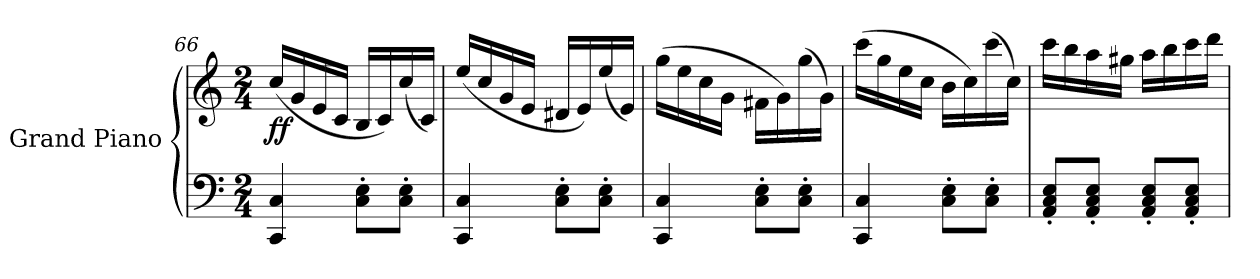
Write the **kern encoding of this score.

**kern	**kern	**dynam
*part1	*part1	*part1
*staff2	*staff1	*staff1/2
*I"Grand Piano	*	*
*I'Pno.	*	*
*clefF4	*clefG2	*
*k[]	*k[]	*
*M2/4	*M2/4	*
=66	=66	=66
!	!	!LO:DY:b
4CC/ 4C/	(16cc/LL	ff
.	16g/	.
.	16e/	.
.	16c/JJ	.
8C\' 8E\'L	16B/LL	.
.	16c/)	.
8C\' 8E\'J	(16cc/	.
.	16c/JJ)	.
!!LO:PB:g=z
=67	=67	=67
4CC/ 4C/	(16ee/LL	.
.	16cc/	.
.	16g/	.
.	16e/JJ	.
8C\' 8E\'L	16d#X/LL	.
.	16e/)	.
8C\' 8E\'J	(16ee/	.
.	16e/JJ)	.
=68	=68	=68
4CC/ 4C/	(16gg\LL	.
.	16ee\	.
.	16cc\	.
.	16g\JJ	.
8C\' 8E\'L	16f#X\LL	.
.	16g\)	.
8C\' 8E\'J	(16gg\	.
.	16g\JJ)	.
=69	=69	=69
4CC/ 4C/	(16ccc\LL	.
.	16gg\	.
.	16ee\	.
.	16cc\JJ	.
8C\' 8E\'L	16b\LL	.
.	16cc\)	.
8C\' 8E\'J	(16ccc\	.
.	16cc\JJ)	.
=70	=70	=70
8AA/' 8C/' 8E/'L	16ccc\LL	.
.	16bb\	.
8AA/' 8C/' 8E/'J	16aa\	.
.	16gg#X\JJ	.
8AA/' 8C/' 8E/'L	16aa\LL	.
.	16bb\	.
8AA/' 8C/' 8E/'J	16ccc\	.
.	16ddd\JJ	.
=	=	=
*-	*-	*-
